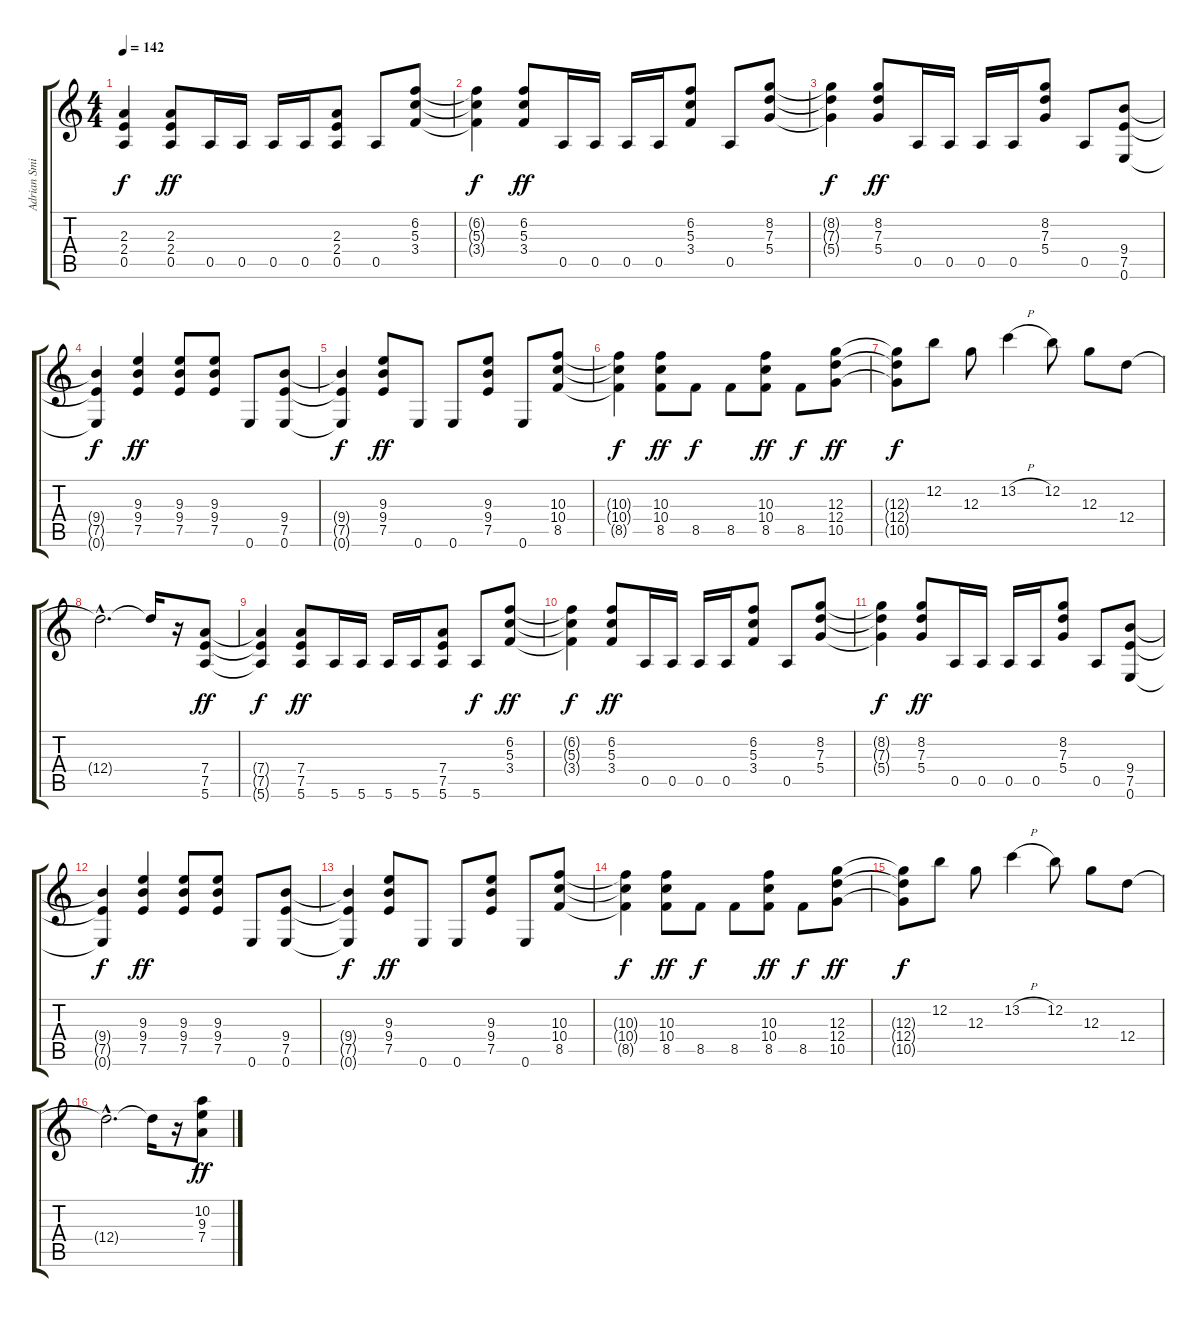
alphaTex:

\track ("Adrian Smith" "Adrian Smi") {instrument overdrivenguitar}
\staff {score tabs}
\tuning (E4 B3 G3 D3 A2 E2) {hide}
\ts (4 4)
\tempo 142
\clef g2
\ks c
(2.3{t} 2.4{t} 0.5{t}).4{dy f} (2.3 2.4 0.5).8{dy ff} 0.5.16 0.5.16 0.5.16 0.5.16 (2.3 2.4 0.5).8 0.5.8 (6.2 5.3 3.4).8 |
(6.2{t} 5.3{t} 3.4{t}).4{dy f} (6.2 5.3 3.4).8{dy ff} 0.5.16 0.5.16 0.5.16 0.5.16 (6.2 5.3 3.4).8 0.5.8 (8.2 7.3 5.4).8 |
(8.2{t} 7.3{t} 5.4{t}).4{dy f} (8.2 7.3 5.4).8{dy ff} 0.5.16 0.5.16 0.5.16 0.5.16 (8.2 7.3 5.4).8 0.5.8 (9.4 7.5 0.6).8 |
(9.4{t} 7.5{t} 0.6{t}).4{dy f} (9.3 9.4 7.5).4{dy ff} (9.3 9.4 7.5).8 (9.3 9.4 7.5).8 0.6.8 (9.4 7.5 0.6).8 |
(9.4{t} 7.5{t} 0.6{t}).4{dy f} (9.3 9.4 7.5).8{dy ff} 0.6.8 0.6.8 (9.3 9.4 7.5).8 0.6.8 (10.3 10.4 8.5).8 |
(10.3{t} 10.4{t} 8.5{t}).4{dy f} (10.3 10.4 8.5).8{dy ff} 8.5.8{dy f} 8.5.8 (10.3 10.4 8.5).8{dy ff} 8.5.8{dy f} (12.3 12.4 10.5).8{dy ff} |
(12.3{t} 12.4{t} 10.5{t}).8{dy f} 12.2.8 12.3.8 13.2{h}.4 12.2.8 12.3.8 12.4.8 |
12.4{hac t}.2{d} 12.4{t}.16 r.16 (7.4 7.5 5.6).8{dy ff} |
(7.4{t} 7.5{t} 5.6{t}).4{dy f} (7.4 7.5 5.6).8{dy ff} 5.6.16 5.6.16 5.6.16 5.6.16 (7.4 7.5 5.6).8 5.6.8{dy f} (6.2 5.3 3.4).8{dy ff} |
(6.2{t} 5.3{t} 3.4{t}).4{dy f} (6.2 5.3 3.4).8{dy ff} 0.5.16 0.5.16 0.5.16 0.5.16 (6.2 5.3 3.4).8 0.5.8 (8.2 7.3 5.4).8 |
(8.2{t} 7.3{t} 5.4{t}).4{dy f} (8.2 7.3 5.4).8{dy ff} 0.5.16 0.5.16 0.5.16 0.5.16 (8.2 7.3 5.4).8 0.5.8 (9.4 7.5 0.6).8 |
(9.4{t} 7.5{t} 0.6{t}).4{dy f} (9.3 9.4 7.5).4{dy ff} (9.3 9.4 7.5).8 (9.3 9.4 7.5).8 0.6.8 (9.4 7.5 0.6).8 |
(9.4{t} 7.5{t} 0.6{t}).4{dy f} (9.3 9.4 7.5).8{dy ff} 0.6.8 0.6.8 (9.3 9.4 7.5).8 0.6.8 (10.3 10.4 8.5).8 |
(10.3{t} 10.4{t} 8.5{t}).4{dy f} (10.3 10.4 8.5).8{dy ff} 8.5.8{dy f} 8.5.8 (10.3 10.4 8.5).8{dy ff} 8.5.8{dy f} (12.3 12.4 10.5).8{dy ff} |
(12.3{t} 12.4{t} 10.5{t}).8{dy f} 12.2.8 12.3.8 13.2{h}.4 12.2.8 12.3.8 12.4.8 |
12.4{hac t}.2{d} 12.4{t}.16 r.16 (10.2 9.3 7.4).8{dy ff}
